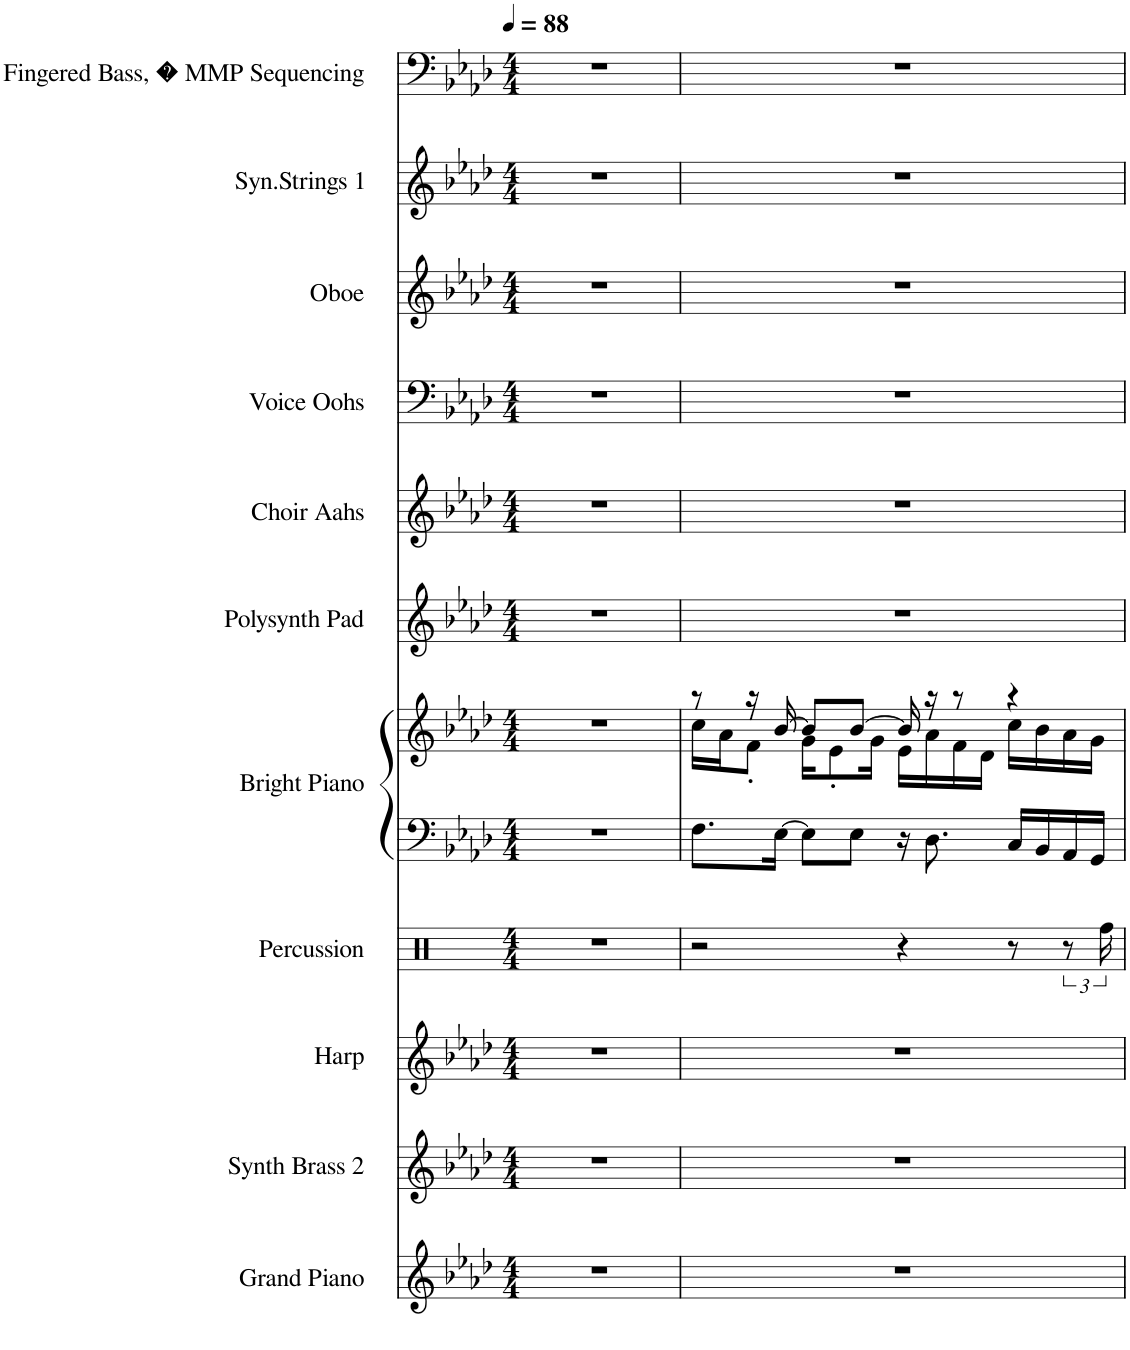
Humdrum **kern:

**kern	**kern	**kern	**kern	**kern	**kern	**kern	**kern	**kern	**kern	**kern	**kern
*part11	*part10	*part9	*part8	*part7	*part7	*part6	*part5	*part4	*part3	*part2	*part1
*staff12	*staff11	*staff10	*staff9	*staff8	*staff7	*staff6	*staff5	*staff4	*staff3	*staff2	*staff1
*I"Grand Piano	*I"Synth Brass 2	*I"Harp	*I"Percussion	*I"Bright Piano	*	*I"Polysynth Pad	*I"Choir Aahs	*I"Voice Oohs	*I"Oboe	*I"Syn.Strings 1	*I"Fingered Bass, � MMP Sequencing
*I'Pno	*I'Brs	*I'Hp	*I'Perc	*I'Pno	*	*	*I'Ch	*I'V	*I'Ob	*I'Str	*
*clefG2	*clefG2	*clefG2	*clefX	*clefF4	*clefG2	*clefG2	*clefG2	*clefF4	*clefG2	*clefG2	*clefF4
*k[b-e-a-d-]	*k[b-e-a-d-]	*k[b-e-a-d-]	*k[]	*k[b-e-a-d-]	*k[b-e-a-d-]	*k[b-e-a-d-]	*k[b-e-a-d-]	*k[b-e-a-d-]	*k[b-e-a-d-]	*k[b-e-a-d-]	*k[b-e-a-d-]
*M4/4	*M4/4	*M4/4	*M4/4	*M4/4	*M4/4	*M4/4	*M4/4	*M4/4	*M4/4	*M4/4	*M4/4
*MM88	*MM88	*MM88	*MM88	*MM88	*MM88	*MM88	*MM88	*MM88	*MM88	*MM88	*MM88
=1	=1	=1	=1	=1	=1	=1	=1	=1	=1	=1	=1
1r	1r	1r	1r	1r	1r	1r	1r	1r	1r	1r	1r
=2	=2	=2	=2	=2	=2	=2	=2	=2	=2	=2	=2
*	*	*	*	*	*^	*	*	*	*	*	*
1r	1r	1r	2r	8.F\L	8r	16cc\LL	1r	1r	1r	1r	1r	1r
.	.	.	.	.	.	16a-\J	.	.	.	.	.	.
.	.	.	.	.	16r	8f'\J	.	.	.	.	.	.
.	.	.	.	[16E-\Jk	[16b-/	.	.	.	.	.	.	.
.	.	.	.	8E-\L]	8b-/L]	16g\KL	.	.	.	.	.	.
.	.	.	.	.	.	8e-'\	.	.	.	.	.	.
.	.	.	.	8E-\J	[8b-/J	.	.	.	.	.	.	.
.	.	.	.	.	.	16g\Jk	.	.	.	.	.	.
.	.	.	4r	16r	16b-/]	16e-\LL	.	.	.	.	.	.
.	.	.	.	8.D-\	16r	16a-\	.	.	.	.	.	.
.	.	.	.	.	8r	16f\	.	.	.	.	.	.
.	.	.	.	.	.	16d-\JJ	.	.	.	.	.	.
.	.	.	8r	16C/LL	4r	16cc\LL	.	.	.	.	.	.
.	.	.	.	16BB-/	.	16b-\	.	.	.	.	.	.
.	.	.	12r	16AA-/	.	16a-\	.	.	.	.	.	.
.	.	.	.	16GG/JJ	.	16g\JJ	.	.	.	.	.	.
.	.	.	24Rff\	.	.	.	.	.	.	.	.	.
*	*	*	*	*	*v	*v	*	*	*	*	*	*
=	=	=	=	=	=	=	=	=	=	=	=
*-	*-	*-	*-	*-	*-	*-	*-	*-	*-	*-	*-
